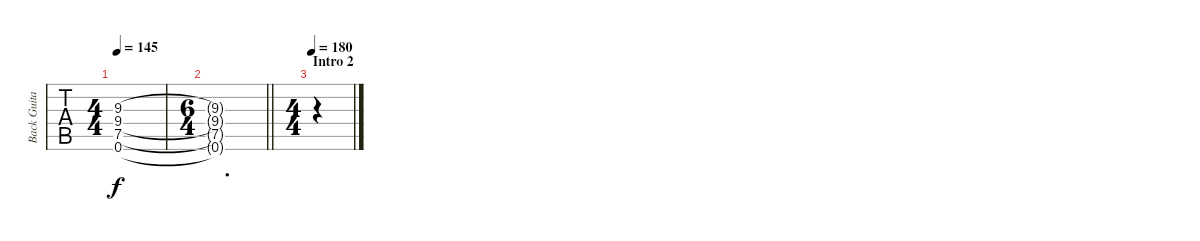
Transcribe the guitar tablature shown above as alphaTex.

\track ("Back Guitar" "Back Guita") {instrument distortionguitar}
\staff {tabs}
\tuning (E4 B3 G3 D3 A2 E2) {hide}
\ts (4 4)
\tempo 145
\clef g2
\ks c
(9.3{t} 9.4{t} 7.5{t} 0.6{t}).1{dy f} |
\ts (6 4)
\barLineRight lightlight
(9.3{t} 9.4{t} 7.5{t} 0.6{t}).1{d} |
\ts (4 4)
\section ("" "Intro 2")
\tempo 180
